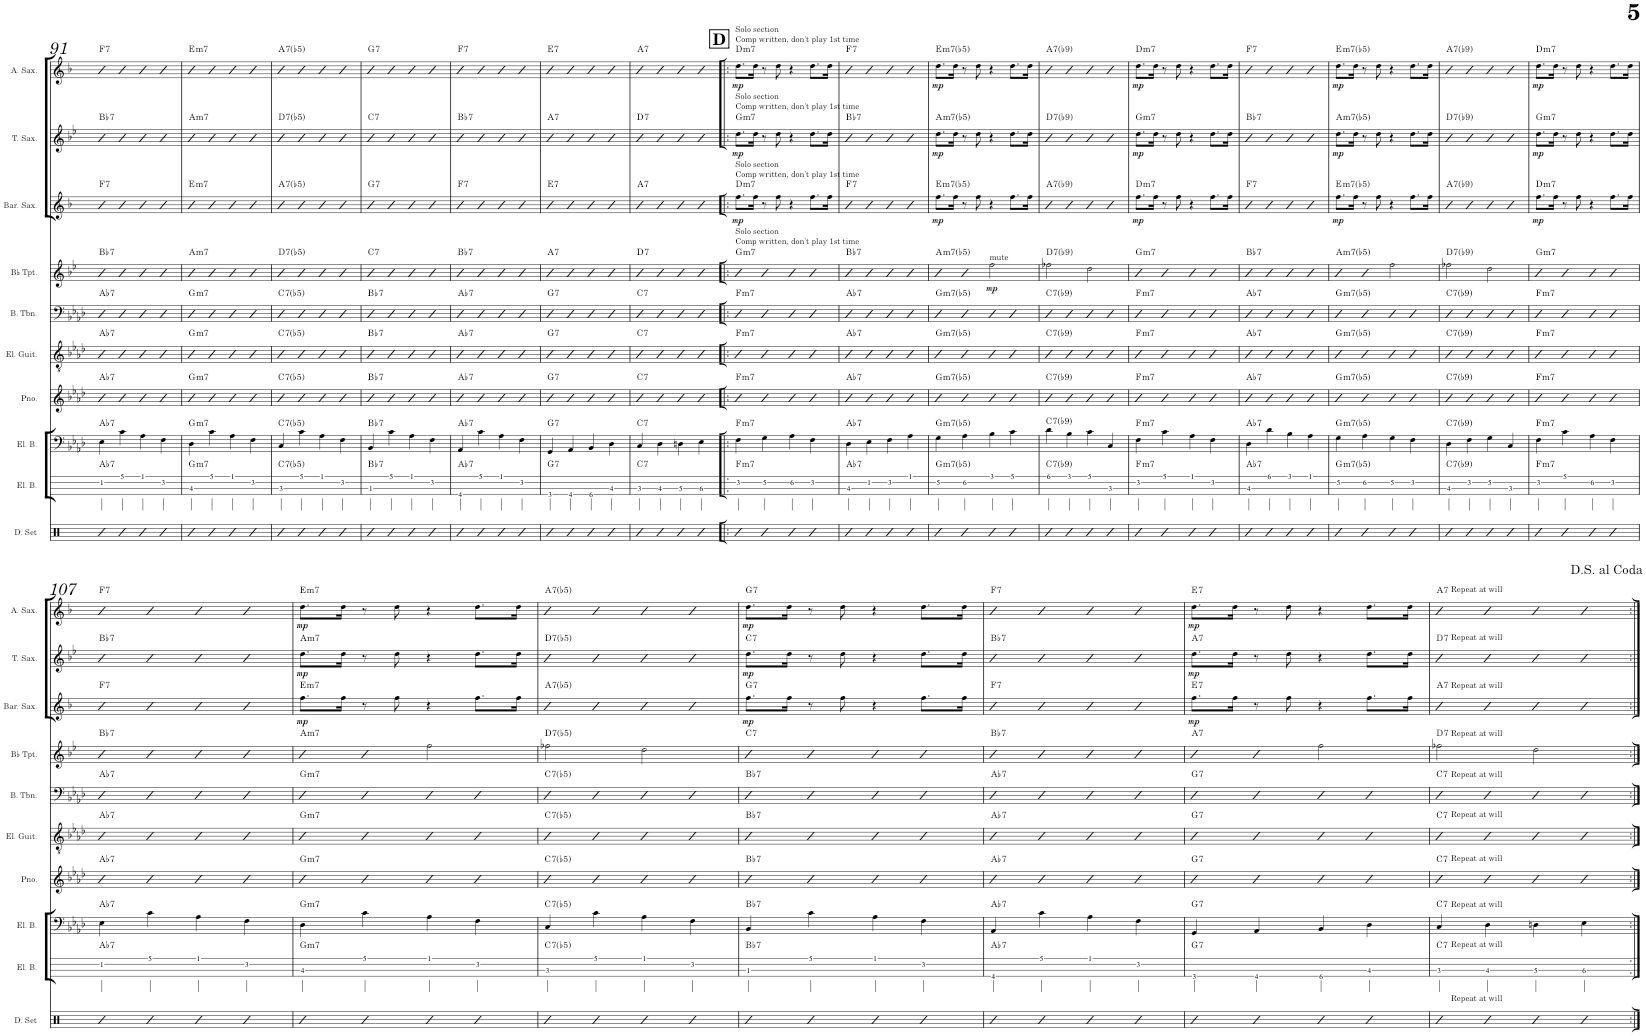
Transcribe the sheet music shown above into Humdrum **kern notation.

**kern	**kern	**harte	**kern	**harte	**kern	**harte	**kern	**harte	**kern	**dynam	**harte	**kern	**dynam	**harte	**kern	**dynam	**harte	**kern	**dynam	**harte
*part9	*part8	*part8	*part7	*part7	*part6	*part6	*part5	*part5	*part4	*part4	*part4	*part3	*part3	*part3	*part2	*part2	*part2	*part1	*part1	*part1
*staff9	*staff8	*	*staff7	*	*staff6	*	*staff5	*	*staff4	*staff4	*	*staff3	*staff3	*	*staff2	*staff2	*	*staff1	*staff1	*
*I"Electric Bass	*I"Electric Bass	*	*I"Piano	*	*I"Electric Guitar	*	*I"Bass Trombone	*	*I"Bb Trumpet	*	*	*I"Baritone Saxophone	*	*	*I"Tenor Saxophone	*	*	*I"Alto Saxophone	*	*
*I'El. B.	*I'El. B.	*	*I'Pno.	*	*I'El. Guit.	*	*I'B. Tbn.	*	*I'Bb Tpt.	*	*	*I'Bar. Sax.	*	*	*I'T. Sax.	*	*	*I'A. Sax.	*	*
!!LO:PB:g=z
*	*clefF4	*	*clefG2	*	*clefGv2	*	*clefF4	*	*clefG2	*	*	*clefG2	*	*	*clefG2	*	*	*clefG2	*	*
*Trd7c12	*Trd7c12	*	*	*	*	*	*	*	*Trd1c2	*	*	*Trd12c21	*	*	*Trd8c14	*	*	*Trd5c9	*	*
*k[b-e-a-d-]	*k[b-e-a-d-]	*	*k[b-e-a-d-]	*	*k[b-e-a-d-]	*	*k[b-e-a-d-]	*	*k[b-e-]	*	*	*k[b-]	*	*	*k[b-e-]	*	*	*k[b-]	*	*
*M4/4	*M4/4	*	*M4/4	*	*M4/4	*	*M4/4	*	*M4/4	*	*	*M4/4	*	*	*M4/4	*	*	*M4/4	*	*
=91	=91	=91	=91	=91	=91	=91	=91	=91	=91	=91	=91	=91	=91	=91	=91	=91	=91	=91	=91	=91
!	!	!LO:H:kt=7	!	!LO:H:kt=7	!	!LO:H:kt=7	!	!LO:H:kt=7	!	!	!LO:H:kt=7	!	!	!LO:H:kt=7	!	!	!LO:H:kt=7	!	!	!LO:H:kt=7
4E-\	4E-\	Ab:7	4b-	Ab:7	4B-	Ab:7	4DD-	Ab:7	4e-	.	Bb:7	4b-	.	F:7	4e-	.	Bb:7	4B-	.	F:7
4c\	4c\	.	4b-	.	4B-	.	4DD-	.	4e-	.	.	4b-	.	.	4e-	.	.	4B-	.	.
4A-\	4A-\	.	4b-	.	4B-	.	4DD-	.	4e-	.	.	4b-	.	.	4e-	.	.	4B-	.	.
4F\	4F\	.	4b-	.	4B-	.	4DD-	.	4e-	.	.	4b-	.	.	4e-	.	.	4B-	.	.
=92	=92	=92	=92	=92	=92	=92	=92	=92	=92	=92	=92	=92	=92	=92	=92	=92	=92	=92	=92	=92
!	!	!LO:H:kt=m7	!	!LO:H:kt=m7	!	!LO:H:kt=m7	!	!LO:H:kt=m7	!	!	!LO:H:kt=m7	!	!	!LO:H:kt=m7	!	!	!LO:H:kt=m7	!	!	!LO:H:kt=m7
4D-\	4D-\	G:min7	4b-	G:min7	4B-	G:min7	4DD-	G:min7	4e-	.	A:min7	4b-	.	E:min7	4e-	.	A:min7	4B-	.	E:min7
4c\	4c\	.	4b-	.	4B-	.	4DD-	.	4e-	.	.	4b-	.	.	4e-	.	.	4B-	.	.
4A-\	4A-\	.	4b-	.	4B-	.	4DD-	.	4e-	.	.	4b-	.	.	4e-	.	.	4B-	.	.
4F\	4F\	.	4b-	.	4B-	.	4DD-	.	4e-	.	.	4b-	.	.	4e-	.	.	4B-	.	.
=93	=93	=93	=93	=93	=93	=93	=93	=93	=93	=93	=93	=93	=93	=93	=93	=93	=93	=93	=93	=93
!	!	!LO:H:kt=7	!	!LO:H:kt=7	!	!LO:H:kt=7	!	!LO:H:kt=7	!	!	!LO:H:kt=7	!	!	!LO:H:kt=7	!	!	!LO:H:kt=7	!	!	!LO:H:kt=7
4C\	4C/	C:(3,b5,b7)	4b-	C:(3,b5,b7)	4B-	C:(3,b5,b7)	4DD-	C:(3,b5,b7)	4e-	.	D:(3,b5,b7)	4b-	.	A:(3,b5,b7)	4e-	.	D:(3,b5,b7)	4B-	.	A:(3,b5,b7)
4c\	4c\	.	4b-	.	4B-	.	4DD-	.	4e-	.	.	4b-	.	.	4e-	.	.	4B-	.	.
4A-\	4A-\	.	4b-	.	4B-	.	4DD-	.	4e-	.	.	4b-	.	.	4e-	.	.	4B-	.	.
4F\	4F\	.	4b-	.	4B-	.	4DD-	.	4e-	.	.	4b-	.	.	4e-	.	.	4B-	.	.
=94	=94	=94	=94	=94	=94	=94	=94	=94	=94	=94	=94	=94	=94	=94	=94	=94	=94	=94	=94	=94
!	!	!LO:H:kt=7	!	!LO:H:kt=7	!	!LO:H:kt=7	!	!LO:H:kt=7	!	!	!LO:H:kt=7	!	!	!LO:H:kt=7	!	!	!LO:H:kt=7	!	!	!LO:H:kt=7
4BB-\	4BB-/	Bb:7	4b-	Bb:7	4B-	Bb:7	4DD-	Bb:7	4e-	.	C:7	4b-	.	G:7	4e-	.	C:7	4B-	.	G:7
4c\	4c\	.	4b-	.	4B-	.	4DD-	.	4e-	.	.	4b-	.	.	4e-	.	.	4B-	.	.
4A-\	4A-\	.	4b-	.	4B-	.	4DD-	.	4e-	.	.	4b-	.	.	4e-	.	.	4B-	.	.
4F\	4F\	.	4b-	.	4B-	.	4DD-	.	4e-	.	.	4b-	.	.	4e-	.	.	4B-	.	.
=95	=95	=95	=95	=95	=95	=95	=95	=95	=95	=95	=95	=95	=95	=95	=95	=95	=95	=95	=95	=95
!	!	!LO:H:kt=7	!	!LO:H:kt=7	!	!LO:H:kt=7	!	!LO:H:kt=7	!	!	!LO:H:kt=7	!	!	!LO:H:kt=7	!	!	!LO:H:kt=7	!	!	!LO:H:kt=7
4AA-\	4AA-/	Ab:7	4b-	Ab:7	4B-	Ab:7	4DD-	Ab:7	4e-	.	Bb:7	4b-	.	F:7	4e-	.	Bb:7	4B-	.	F:7
4c\	4c\	.	4b-	.	4B-	.	4DD-	.	4e-	.	.	4b-	.	.	4e-	.	.	4B-	.	.
4A-\	4A-\	.	4b-	.	4B-	.	4DD-	.	4e-	.	.	4b-	.	.	4e-	.	.	4B-	.	.
4F\	4F\	.	4b-	.	4B-	.	4DD-	.	4e-	.	.	4b-	.	.	4e-	.	.	4B-	.	.
=96	=96	=96	=96	=96	=96	=96	=96	=96	=96	=96	=96	=96	=96	=96	=96	=96	=96	=96	=96	=96
!	!	!LO:H:kt=7	!	!LO:H:kt=7	!	!LO:H:kt=7	!	!LO:H:kt=7	!	!	!LO:H:kt=7	!	!	!LO:H:kt=7	!	!	!LO:H:kt=7	!	!	!LO:H:kt=7
4GG\	4GG/	G:7	4b-	G:7	4B-	G:7	4DD-	G:7	4e-	.	A:7	4b-	.	E:7	4e-	.	A:7	4B-	.	E:7
4AA-\	4AA-/	.	4b-	.	4B-	.	4DD-	.	4e-	.	.	4b-	.	.	4e-	.	.	4B-	.	.
4BB-\	4BB-/	.	4b-	.	4B-	.	4DD-	.	4e-	.	.	4b-	.	.	4e-	.	.	4B-	.	.
4D-\	4D-\	.	4b-	.	4B-	.	4DD-	.	4e-	.	.	4b-	.	.	4e-	.	.	4B-	.	.
=97	=97	=97	=97	=97	=97	=97	=97	=97	=97	=97	=97	=97	=97	=97	=97	=97	=97	=97	=97	=97
!	!	!LO:H:kt=7	!	!LO:H:kt=7	!	!LO:H:kt=7	!	!LO:H:kt=7	!	!	!LO:H:kt=7	!	!	!LO:H:kt=7	!	!	!LO:H:kt=7	!	!	!LO:H:kt=7
4C\	4C/	C:7	4b-	C:7	4B-	C:7	4BB-	C:7	4cc	.	D:7	4b-	.	A:7	4cc	.	D:7	4gg	.	A:7
4D-\	4D-\	.	4b-	.	4B-	.	4BB-	.	4cc	.	.	4b-	.	.	4cc	.	.	4gg	.	.
4Dn\	4Dn\	.	4b-	.	4B-	.	4BB-	.	4cc	.	.	4b-	.	.	4cc	.	.	4gg	.	.
4E-\	4E-\	.	4b-	.	4B-	.	4BB-	.	4cc	.	.	4b-	.	.	4cc	.	.	4gg	.	.
!!LO:REH:place=s1:a:B:cj:fs=14:t=D
=98!|:	=98!|:	=98!|:	=98!|:	=98!|:	=98!|:	=98!|:	=98!|:	=98!|:	=98!|:	=98!|:	=98!|:	=98!|:	=98!|:	=98!|:	=98!|:	=98!|:	=98!|:	=98!|:	=98!|:	=98!|:
!	!	!	!	!	!	!	!	!	!	!	!	!	!	!	!	!	!	!LO:TX:a:t=Solo section	!	!
!	!	!	!	!	!	!	!	!	!	!	!	!	!	!	!	!	!	!LO:TX:a:t=Comp written, don't play 1st time	!	!
!	!	!	!	!	!	!	!	!	!	!	!	!	!	!	!LO:TX:a:t=Solo section	!	!	!	!	!
!	!	!	!	!	!	!	!	!	!	!	!	!	!	!	!LO:TX:a:t=Comp written, don't play 1st time	!	!	!	!	!
!	!	!	!	!	!	!	!	!	!	!	!	!LO:TX:a:t=Solo section	!	!	!	!	!	!	!	!
!	!	!	!	!	!	!	!	!	!	!	!	!LO:TX:a:t=Comp written, don't play 1st time	!	!	!	!	!	!	!	!
!	!	!	!	!	!	!	!	!	!LO:TX:a:t=Solo section	!	!	!	!	!	!	!	!	!	!	!
!	!	!	!	!	!	!	!	!	!LO:TX:a:t=Comp written, don't play 1st time	!	!	!	!	!	!	!	!	!	!	!
!	!	!LO:H:kt=m7	!	!LO:H:kt=m7	!	!LO:H:kt=m7	!	!LO:H:kt=m7	!	!	!LO:H:kt=m7	!	!LO:DY:b	!LO:H:kt=m7	!	!LO:DY:b	!LO:H:kt=m7	!	!LO:DY:b	!LO:H:kt=m7
4F\	4F\	F:min7	4b-	F:min7	4b-	F:min7	4b-	F:min7	4cc	.	G:min7	8.ff\L	mp	D:min7	8.dd\L	mp	G:min7	8.dd\L	mp	D:min7
.	.	.	.	.	.	.	.	.	.	.	.	16ff\Jk	.	.	16dd\Jk	.	.	16dd\Jk	.	.
4G\	4G\	.	4b-	.	4b-	.	4b-	.	4cc	.	.	8r	.	.	8r	.	.	8r	.	.
.	.	.	.	.	.	.	.	.	.	.	.	8ff\	.	.	8dd\	.	.	8dd\	.	.
4A-\	4A-\	.	4b-	.	4b-	.	4b-	.	4cc	.	.	4r	.	.	4r	.	.	4r	.	.
4F\	4F\	.	4b-	.	4b-	.	4b-	.	4cc	.	.	8.ff\L	.	.	8.dd\L	.	.	8.dd\L	.	.
.	.	.	.	.	.	.	.	.	.	.	.	16ff\Jk	.	.	16dd\Jk	.	.	16dd\Jk	.	.
=99	=99	=99	=99	=99	=99	=99	=99	=99	=99	=99	=99	=99	=99	=99	=99	=99	=99	=99	=99	=99
!	!	!LO:H:kt=7	!	!LO:H:kt=7	!	!LO:H:kt=7	!	!LO:H:kt=7	!	!	!LO:H:kt=7	!	!	!LO:H:kt=7	!	!	!LO:H:kt=7	!	!	!LO:H:kt=7
4D-\	4D-\	Ab:7	4b-	Ab:7	4b-	Ab:7	4b-	Ab:7	4cc	.	Bb:7	4ggg	.	F:7	4ccc	.	Bb:7	4gg	.	F:7
4E-\	4E-\	.	4b-	.	4b-	.	4b-	.	4cc	.	.	4ggg	.	.	4ccc	.	.	4gg	.	.
4F\	4F\	.	4b-	.	4b-	.	4b-	.	4cc	.	.	4ggg	.	.	4ccc	.	.	4gg	.	.
4A-\	4A-\	.	4b-	.	4b-	.	4b-	.	4cc	.	.	4ggg	.	.	4ccc	.	.	4gg	.	.
=100	=100	=100	=100	=100	=100	=100	=100	=100	=100	=100	=100	=100	=100	=100	=100	=100	=100	=100	=100	=100
!	!	!LO:H:kt=m7(b5)	!	!LO:H:kt=m7(b5)	!	!LO:H:kt=m7(b5)	!	!LO:H:kt=m7(b5)	!	!	!LO:H:kt=m7(b5)	!	!LO:DY:b	!LO:H:kt=m7(b5)	!	!LO:DY:b	!LO:H:kt=m7(b5)	!	!LO:DY:b	!LO:H:kt=m7(b5)
4G\	4G\	G:hdim7	4b-	G:hdim7	4b-	G:hdim7	4b-	G:hdim7	4cc	.	A:hdim7	8.ff\L	mp	E:hdim7	8.dd\L	mp	A:hdim7	8.dd\L	mp	E:hdim7
.	.	.	.	.	.	.	.	.	.	.	.	16ff\Jk	.	.	16dd\Jk	.	.	16dd\Jk	.	.
4A-\	4A-\	.	4b-	.	4b-	.	4b-	.	4cc	.	.	8r	.	.	8r	.	.	8r	.	.
.	.	.	.	.	.	.	.	.	.	.	.	8ff\	.	.	8dd\	.	.	8dd\	.	.
!	!	!	!	!	!	!	!	!	!LO:TX:a:t=mute	!	!	!	!	!	!	!	!	!	!	!
!	!	!	!	!	!	!	!	!	!	!LO:DY:b	!	!	!	!	!	!	!	!	!	!
4B-\	4B-\	.	4b-	.	4b-	.	4b-	.	2ff\	mp	.	4r	.	.	4r	.	.	4r	.	.
4c\	4c\	.	4b-	.	4b-	.	4b-	.	.	.	.	8.ff\L	.	.	8.dd\L	.	.	8.dd\L	.	.
.	.	.	.	.	.	.	.	.	.	.	.	16ff\Jk	.	.	16dd\Jk	.	.	16dd\Jk	.	.
=101	=101	=101	=101	=101	=101	=101	=101	=101	=101	=101	=101	=101	=101	=101	=101	=101	=101	=101	=101	=101
!	!	!LO:H:kt=7	!	!LO:H:kt=7	!	!LO:H:kt=7	!	!LO:H:kt=7	!	!	!LO:H:kt=7	!	!	!LO:H:kt=7	!	!	!LO:H:kt=7	!	!	!LO:H:kt=7
4d-\	4d-\	C:7(b9)	4b-	C:7(b9)	4b-	C:7(b9)	4b-	C:7(b9)	2ff-X\	.	D:7(b9)	4ggg	.	A:7(b9)	4ccc	.	D:7(b9)	4gg	.	A:7(b9)
4B-\	4B-\	.	4b-	.	4b-	.	4b-	.	.	.	.	4ggg	.	.	4ccc	.	.	4gg	.	.
4c\	4c\	.	4b-	.	4b-	.	4b-	.	2dd\	.	.	4ggg	.	.	4ccc	.	.	4gg	.	.
4C\	4C/	.	4b-	.	4b-	.	4b-	.	.	.	.	4ggg	.	.	4ccc	.	.	4gg	.	.
=102	=102	=102	=102	=102	=102	=102	=102	=102	=102	=102	=102	=102	=102	=102	=102	=102	=102	=102	=102	=102
!	!	!LO:H:kt=m7	!	!LO:H:kt=m7	!	!LO:H:kt=m7	!	!LO:H:kt=m7	!	!	!LO:H:kt=m7	!	!LO:DY:b	!LO:H:kt=m7	!	!LO:DY:b	!LO:H:kt=m7	!	!LO:DY:b	!LO:H:kt=m7
4F\	4F\	F:min7	4D-	F:min7	4D-	F:min7	4D-	F:min7	4e-	.	G:min7	8.ff\L	mp	D:min7	8.dd\L	mp	G:min7	8.dd\L	mp	D:min7
.	.	.	.	.	.	.	.	.	.	.	.	16ff\Jk	.	.	16dd\Jk	.	.	16dd\Jk	.	.
4c\	4c\	.	4D-	.	4D-	.	4D-	.	4e-	.	.	8r	.	.	8r	.	.	8r	.	.
.	.	.	.	.	.	.	.	.	.	.	.	8ff\	.	.	8dd\	.	.	8dd\	.	.
4A-\	4A-\	.	4D-	.	4D-	.	4D-	.	4e-	.	.	4r	.	.	4r	.	.	4r	.	.
4F\	4F\	.	4D-	.	4D-	.	4D-	.	4e-	.	.	8.ff\L	.	.	8.dd\L	.	.	8.dd\L	.	.
.	.	.	.	.	.	.	.	.	.	.	.	16ff\Jk	.	.	16dd\Jk	.	.	16dd\Jk	.	.
=103	=103	=103	=103	=103	=103	=103	=103	=103	=103	=103	=103	=103	=103	=103	=103	=103	=103	=103	=103	=103
!	!	!LO:H:kt=7	!	!LO:H:kt=7	!	!LO:H:kt=7	!	!LO:H:kt=7	!	!	!LO:H:kt=7	!	!	!LO:H:kt=7	!	!	!LO:H:kt=7	!	!	!LO:H:kt=7
4D-\	4D-\	Ab:7	4D-	Ab:7	4D-	Ab:7	4D-	Ab:7	4e-	.	Bb:7	4b-	.	F:7	4e-	.	Bb:7	4B-	.	F:7
4d-\	4d-\	.	4D-	.	4D-	.	4D-	.	4e-	.	.	4b-	.	.	4e-	.	.	4B-	.	.
4B-\	4B-\	.	4D-	.	4D-	.	4D-	.	4e-	.	.	4b-	.	.	4e-	.	.	4B-	.	.
4A-\	4A-\	.	4D-	.	4D-	.	4D-	.	4e-	.	.	4b-	.	.	4e-	.	.	4B-	.	.
=104	=104	=104	=104	=104	=104	=104	=104	=104	=104	=104	=104	=104	=104	=104	=104	=104	=104	=104	=104	=104
!	!	!LO:H:kt=m7(b5)	!	!LO:H:kt=m7(b5)	!	!LO:H:kt=m7(b5)	!	!LO:H:kt=m7(b5)	!	!	!LO:H:kt=m7(b5)	!	!LO:DY:b	!LO:H:kt=m7(b5)	!	!LO:DY:b	!LO:H:kt=m7(b5)	!	!LO:DY:b	!LO:H:kt=m7(b5)
4G\	4G\	G:hdim7	4D-	G:hdim7	4D-	G:hdim7	4D-	G:hdim7	4e-	.	A:hdim7	8.ff\L	mp	E:hdim7	8.dd\L	mp	A:hdim7	8.dd\L	mp	E:hdim7
.	.	.	.	.	.	.	.	.	.	.	.	16ff\Jk	.	.	16dd\Jk	.	.	16dd\Jk	.	.
4A-\	4A-\	.	4D-	.	4D-	.	4D-	.	4e-	.	.	8r	.	.	8r	.	.	8r	.	.
.	.	.	.	.	.	.	.	.	.	.	.	8ff\	.	.	8dd\	.	.	8dd\	.	.
4G\	4G\	.	4D-	.	4D-	.	4D-	.	2ff\	.	.	4r	.	.	4r	.	.	4r	.	.
4F\	4F\	.	4D-	.	4D-	.	4D-	.	.	.	.	8.ff\L	.	.	8.dd\L	.	.	8.dd\L	.	.
.	.	.	.	.	.	.	.	.	.	.	.	16ff\Jk	.	.	16dd\Jk	.	.	16dd\Jk	.	.
=105	=105	=105	=105	=105	=105	=105	=105	=105	=105	=105	=105	=105	=105	=105	=105	=105	=105	=105	=105	=105
!	!	!LO:H:kt=7	!	!LO:H:kt=7	!	!LO:H:kt=7	!	!LO:H:kt=7	!	!	!LO:H:kt=7	!	!	!LO:H:kt=7	!	!	!LO:H:kt=7	!	!	!LO:H:kt=7
4D-\	4D-\	C:7(b9)	4D-	C:7(b9)	4D-	C:7(b9)	4D-	C:7(b9)	2ff-X\	.	D:7(b9)	4b-	.	A:7(b9)	4e-	.	D:7(b9)	4B-	.	A:7(b9)
4F\	4F\	.	4D-	.	4D-	.	4D-	.	.	.	.	4b-	.	.	4e-	.	.	4B-	.	.
4G\	4G\	.	4D-	.	4D-	.	4D-	.	2dd\	.	.	4b-	.	.	4e-	.	.	4B-	.	.
4C\	4C/	.	4D-	.	4D-	.	4D-	.	.	.	.	4b-	.	.	4e-	.	.	4B-	.	.
=106	=106	=106	=106	=106	=106	=106	=106	=106	=106	=106	=106	=106	=106	=106	=106	=106	=106	=106	=106	=106
!	!	!LO:H:kt=m7	!	!LO:H:kt=m7	!	!LO:H:kt=m7	!	!LO:H:kt=m7	!	!	!LO:H:kt=m7	!	!LO:DY:b	!LO:H:kt=m7	!	!LO:DY:b	!LO:H:kt=m7	!	!LO:DY:b	!LO:H:kt=m7
4F\	4F\	F:min7	4D-	F:min7	4D-	F:min7	4D-	F:min7	4e-	.	G:min7	8.ff\L	mp	D:min7	8.dd\L	mp	G:min7	8.dd\L	mp	D:min7
.	.	.	.	.	.	.	.	.	.	.	.	16ff\Jk	.	.	16dd\Jk	.	.	16dd\Jk	.	.
4c\	4c\	.	4D-	.	4D-	.	4D-	.	4e-	.	.	8r	.	.	8r	.	.	8r	.	.
.	.	.	.	.	.	.	.	.	.	.	.	8ff\	.	.	8dd\	.	.	8dd\	.	.
4A-\	4A-\	.	4D-	.	4D-	.	4D-	.	4e-	.	.	4r	.	.	4r	.	.	4r	.	.
4F\	4F\	.	4D-	.	4D-	.	4D-	.	4e-	.	.	8.ff\L	.	.	8.dd\L	.	.	8.dd\L	.	.
.	.	.	.	.	.	.	.	.	.	.	.	16ff\Jk	.	.	16dd\Jk	.	.	16dd\Jk	.	.
!!LO:LB:g=z
=107	=107	=107	=107	=107	=107	=107	=107	=107	=107	=107	=107	=107	=107	=107	=107	=107	=107	=107	=107	=107
!	!	!LO:H:kt=7	!	!LO:H:kt=7	!	!LO:H:kt=7	!	!LO:H:kt=7	!	!	!LO:H:kt=7	!	!	!LO:H:kt=7	!	!	!LO:H:kt=7	!	!	!LO:H:kt=7
4E-\	4E-\	Ab:7	4D-	Ab:7	4D-	Ab:7	4D-	Ab:7	4e-	.	Bb:7	4b-	.	F:7	4e-	.	Bb:7	4B-	.	F:7
4c\	4c\	.	4D-	.	4D-	.	4D-	.	4e-	.	.	4b-	.	.	4e-	.	.	4B-	.	.
4A-\	4A-\	.	4D-	.	4D-	.	4D-	.	4e-	.	.	4b-	.	.	4e-	.	.	4B-	.	.
4F\	4F\	.	4D-	.	4D-	.	4D-	.	4e-	.	.	4b-	.	.	4e-	.	.	4B-	.	.
=108	=108	=108	=108	=108	=108	=108	=108	=108	=108	=108	=108	=108	=108	=108	=108	=108	=108	=108	=108	=108
!	!	!LO:H:kt=m7	!	!LO:H:kt=m7	!	!LO:H:kt=m7	!	!LO:H:kt=m7	!	!	!LO:H:kt=m7	!	!LO:DY:b	!LO:H:kt=m7	!	!LO:DY:b	!LO:H:kt=m7	!	!LO:DY:b	!LO:H:kt=m7
4D-\	4D-\	G:min7	4D-	G:min7	4D-	G:min7	4D-	G:min7	4e-	.	A:min7	8.ff\L	mp	E:min7	8.dd\L	mp	A:min7	8.dd\L	mp	E:min7
.	.	.	.	.	.	.	.	.	.	.	.	16ff\Jk	.	.	16dd\Jk	.	.	16dd\Jk	.	.
4c\	4c\	.	4D-	.	4D-	.	4D-	.	4e-	.	.	8r	.	.	8r	.	.	8r	.	.
.	.	.	.	.	.	.	.	.	.	.	.	8ff\	.	.	8dd\	.	.	8dd\	.	.
4A-\	4A-\	.	4D-	.	4D-	.	4D-	.	2ff\	.	.	4r	.	.	4r	.	.	4r	.	.
4F\	4F\	.	4D-	.	4D-	.	4D-	.	.	.	.	8.ff\L	.	.	8.dd\L	.	.	8.dd\L	.	.
.	.	.	.	.	.	.	.	.	.	.	.	16ff\Jk	.	.	16dd\Jk	.	.	16dd\Jk	.	.
=109	=109	=109	=109	=109	=109	=109	=109	=109	=109	=109	=109	=109	=109	=109	=109	=109	=109	=109	=109	=109
!	!	!LO:H:kt=7	!	!LO:H:kt=7	!	!LO:H:kt=7	!	!LO:H:kt=7	!	!	!LO:H:kt=7	!	!	!LO:H:kt=7	!	!	!LO:H:kt=7	!	!	!LO:H:kt=7
4C\	4C/	C:(3,b5,b7)	4D-	C:(3,b5,b7)	4D-	C:(3,b5,b7)	4D-	C:(3,b5,b7)	2ff-X\	.	D:(3,b5,b7)	4b-	.	A:(3,b5,b7)	4e-	.	D:(3,b5,b7)	4B-	.	A:(3,b5,b7)
4c\	4c\	.	4D-	.	4D-	.	4D-	.	.	.	.	4b-	.	.	4e-	.	.	4B-	.	.
4A-\	4A-\	.	4D-	.	4D-	.	4D-	.	2dd\	.	.	4b-	.	.	4e-	.	.	4B-	.	.
4F\	4F\	.	4D-	.	4D-	.	4D-	.	.	.	.	4b-	.	.	4e-	.	.	4B-	.	.
=110	=110	=110	=110	=110	=110	=110	=110	=110	=110	=110	=110	=110	=110	=110	=110	=110	=110	=110	=110	=110
!	!	!LO:H:kt=7	!	!LO:H:kt=7	!	!LO:H:kt=7	!	!LO:H:kt=7	!	!	!LO:H:kt=7	!	!LO:DY:b	!LO:H:kt=7	!	!LO:DY:b	!LO:H:kt=7	!	!LO:DY:b	!LO:H:kt=7
4BB-\	4BB-/	Bb:7	4D-	Bb:7	4D-	Bb:7	4D-	Bb:7	4e-	.	C:7	8.ff\L	mp	G:7	8.dd\L	mp	C:7	8.dd\L	mp	G:7
.	.	.	.	.	.	.	.	.	.	.	.	16ff\Jk	.	.	16dd\Jk	.	.	16dd\Jk	.	.
4c\	4c\	.	4D-	.	4D-	.	4D-	.	4e-	.	.	8r	.	.	8r	.	.	8r	.	.
.	.	.	.	.	.	.	.	.	.	.	.	8ff\	.	.	8dd\	.	.	8dd\	.	.
4A-\	4A-\	.	4D-	.	4D-	.	4D-	.	4e-	.	.	4r	.	.	4r	.	.	4r	.	.
4F\	4F\	.	4D-	.	4D-	.	4D-	.	4e-	.	.	8.ff\L	.	.	8.dd\L	.	.	8.dd\L	.	.
.	.	.	.	.	.	.	.	.	.	.	.	16ff\Jk	.	.	16dd\Jk	.	.	16dd\Jk	.	.
=111	=111	=111	=111	=111	=111	=111	=111	=111	=111	=111	=111	=111	=111	=111	=111	=111	=111	=111	=111	=111
!	!	!LO:H:kt=7	!	!LO:H:kt=7	!	!LO:H:kt=7	!	!LO:H:kt=7	!	!	!LO:H:kt=7	!	!	!LO:H:kt=7	!	!	!LO:H:kt=7	!	!	!LO:H:kt=7
4AA-\	4AA-/	Ab:7	4D-	Ab:7	4D-	Ab:7	4D-	Ab:7	4e-	.	Bb:7	4b-	.	F:7	4e-	.	Bb:7	4B-	.	F:7
4c\	4c\	.	4D-	.	4D-	.	4D-	.	4e-	.	.	4b-	.	.	4e-	.	.	4B-	.	.
4A-\	4A-\	.	4D-	.	4D-	.	4D-	.	4e-	.	.	4b-	.	.	4e-	.	.	4B-	.	.
4F\	4F\	.	4D-	.	4D-	.	4D-	.	4e-	.	.	4b-	.	.	4e-	.	.	4B-	.	.
=112	=112	=112	=112	=112	=112	=112	=112	=112	=112	=112	=112	=112	=112	=112	=112	=112	=112	=112	=112	=112
!	!	!LO:H:kt=7	!	!LO:H:kt=7	!	!LO:H:kt=7	!	!LO:H:kt=7	!	!	!LO:H:kt=7	!	!LO:DY:b	!LO:H:kt=7	!	!LO:DY:b	!LO:H:kt=7	!	!LO:DY:b	!LO:H:kt=7
4GG\	4GG/	G:7	4D-	G:7	4D-	G:7	4D-	G:7	4e-	.	A:7	8.ff\L	mp	E:7	8.dd\L	mp	A:7	8.dd\L	mp	E:7
.	.	.	.	.	.	.	.	.	.	.	.	16ff\Jk	.	.	16dd\Jk	.	.	16dd\Jk	.	.
4AA-\	4AA-/	.	4D-	.	4D-	.	4D-	.	4e-	.	.	8r	.	.	8r	.	.	8r	.	.
.	.	.	.	.	.	.	.	.	.	.	.	8ff\	.	.	8dd\	.	.	8dd\	.	.
4BB-\	4BB-/	.	4D-	.	4D-	.	4D-	.	2ff\	.	.	4r	.	.	4r	.	.	4r	.	.
4D-\	4D-\	.	4D-	.	4D-	.	4D-	.	.	.	.	8.ff\L	.	.	8.dd\L	.	.	8.dd\L	.	.
.	.	.	.	.	.	.	.	.	.	.	.	16ff\Jk	.	.	16dd\Jk	.	.	16dd\Jk	.	.
=113	=113	=113	=113	=113	=113	=113	=113	=113	=113	=113	=113	=113	=113	=113	=113	=113	=113	=113	=113	=113
!	!	!	!	!	!	!	!	!	!	!	!	!	!	!	!	!	!	!LO:TX:a:t=Repeat at will	!	!
!	!	!	!	!	!	!	!	!	!	!	!	!	!	!	!LO:TX:a:t=Repeat at will	!	!	!	!	!
!	!	!	!	!	!	!	!	!	!	!	!	!LO:TX:a:t=Repeat at will	!	!	!	!	!	!	!	!
!	!	!	!	!	!	!	!	!	!LO:TX:a:t=Repeat at will	!	!	!	!	!	!	!	!	!	!	!
!	!	!	!	!	!	!	!LO:TX:a:t=Repeat at will	!	!	!	!	!	!	!	!	!	!	!	!	!
!	!	!	!	!	!LO:TX:a:t=Repeat at will	!	!	!	!	!	!	!	!	!	!	!	!	!	!	!
!	!	!	!LO:TX:a:t=Repeat at will	!	!	!	!	!	!	!	!	!	!	!	!	!	!	!	!	!
!	!LO:TX:a:t=Repeat at will	!	!	!	!	!	!	!	!	!	!	!	!	!	!	!	!	!	!	!
!LO:TX:a:t=Repeat at will	!	!LO:H:kt=7	!	!LO:H:kt=7	!	!LO:H:kt=7	!	!LO:H:kt=7	!	!	!LO:H:kt=7	!	!	!LO:H:kt=7	!	!	!LO:H:kt=7	!	!	!LO:H:kt=7
4C\	4C/	C:7	4D-	C:7	4D-	C:7	4D-	C:7	2ff-X\	.	D:7	4b-	.	A:7	4e-	.	D:7	4B-	.	A:7
4D-\	4D-\	.	4D-	.	4D-	.	4D-	.	.	.	.	4b-	.	.	4e-	.	.	4B-	.	.
4Dn\	4Dn\	.	4D-	.	4D-	.	4D-	.	2dd\	.	.	4b-	.	.	4e-	.	.	4B-	.	.
4E-\	4E-\	.	4D-	.	4D-	.	4D-	.	.	.	.	4b-	.	.	4e-	.	.	4B-	.	.
=:|!	=:|!	=:|!	=:|!	=:|!	=:|!	=:|!	=:|!	=:|!	=:|!	=:|!	=:|!	=:|!	=:|!	=:|!	=:|!	=:|!	=:|!	=:|!	=:|!	=:|!
*-	*-	*-	*-	*-	*-	*-	*-	*-	*-	*-	*-	*-	*-	*-	*-	*-	*-	*-	*-	*-
